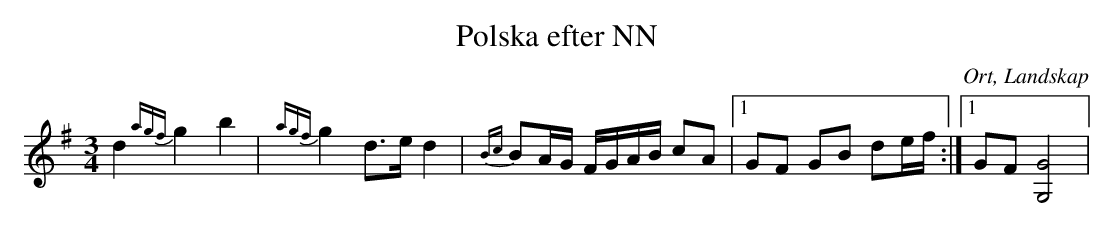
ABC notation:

X:1
T:Polska efter NN
O:Ort, Landskap
M:3/4
L:1/8
K:G
d2 {agf}g2 b2 |{agf}g2 d>e d2|{Bc}BA/G/ F/G/A/B/ cA|1 GF GB de/f/ :|1 GF[G,4G4]|
